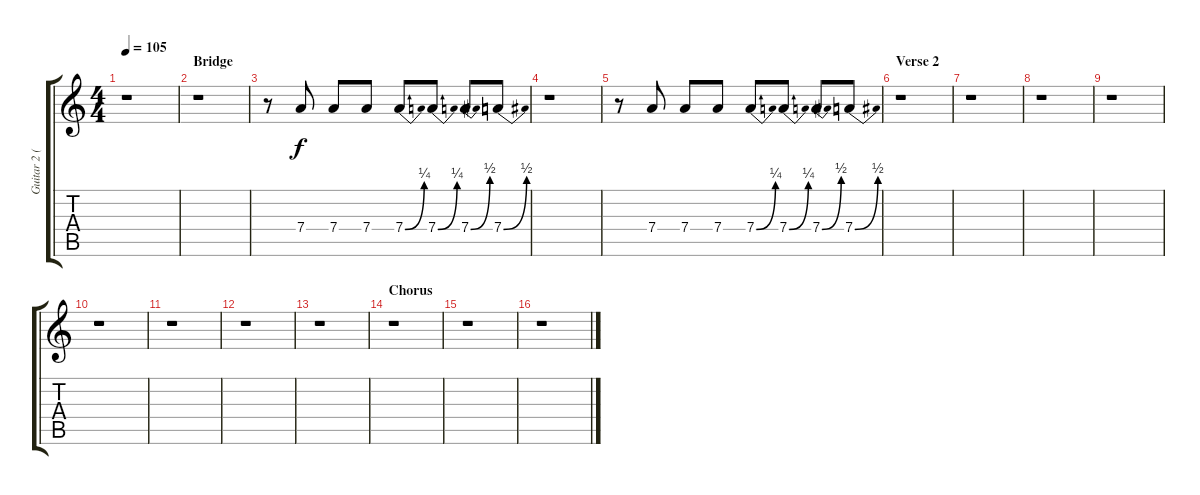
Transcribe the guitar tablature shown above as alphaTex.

\track ("Guitar 2 ( Brett Scallions )" "Guitar 2 (") {instrument overdrivenguitar}
\staff {score tabs}
\tuning (E4 B3 G3 D3 A2 E2) {hide}
\ts (4 4)
\tempo 105
\clef g2
\ks c
r.1{dy f} |
\section ("" "Bridge")
r.1 |
r.8 7.4.8 7.4.8 7.4.8 7.4{be (bend 0 0 60 1)}.8 7.4{be (bend 0 0 60 1)}.8 7.4{be (bend 0 0 60 2)}.8 7.4{be (bend 0 0 60 2)}.8 |
r.1 |
r.8 7.4.8 7.4.8 7.4.8 7.4{be (bend 0 0 60 1)}.8 7.4{be (bend 0 0 60 1)}.8 7.4{be (bend 0 0 60 2)}.8 7.4{be (bend 0 0 60 2)}.8 |
\section ("" "Verse 2")
r.1 |
r.1 |
r.1 |
r.1 |
r.1 |
r.1 |
r.1 |
r.1 |
\section ("" "Chorus")
r.1 |
r.1 |
r.1
